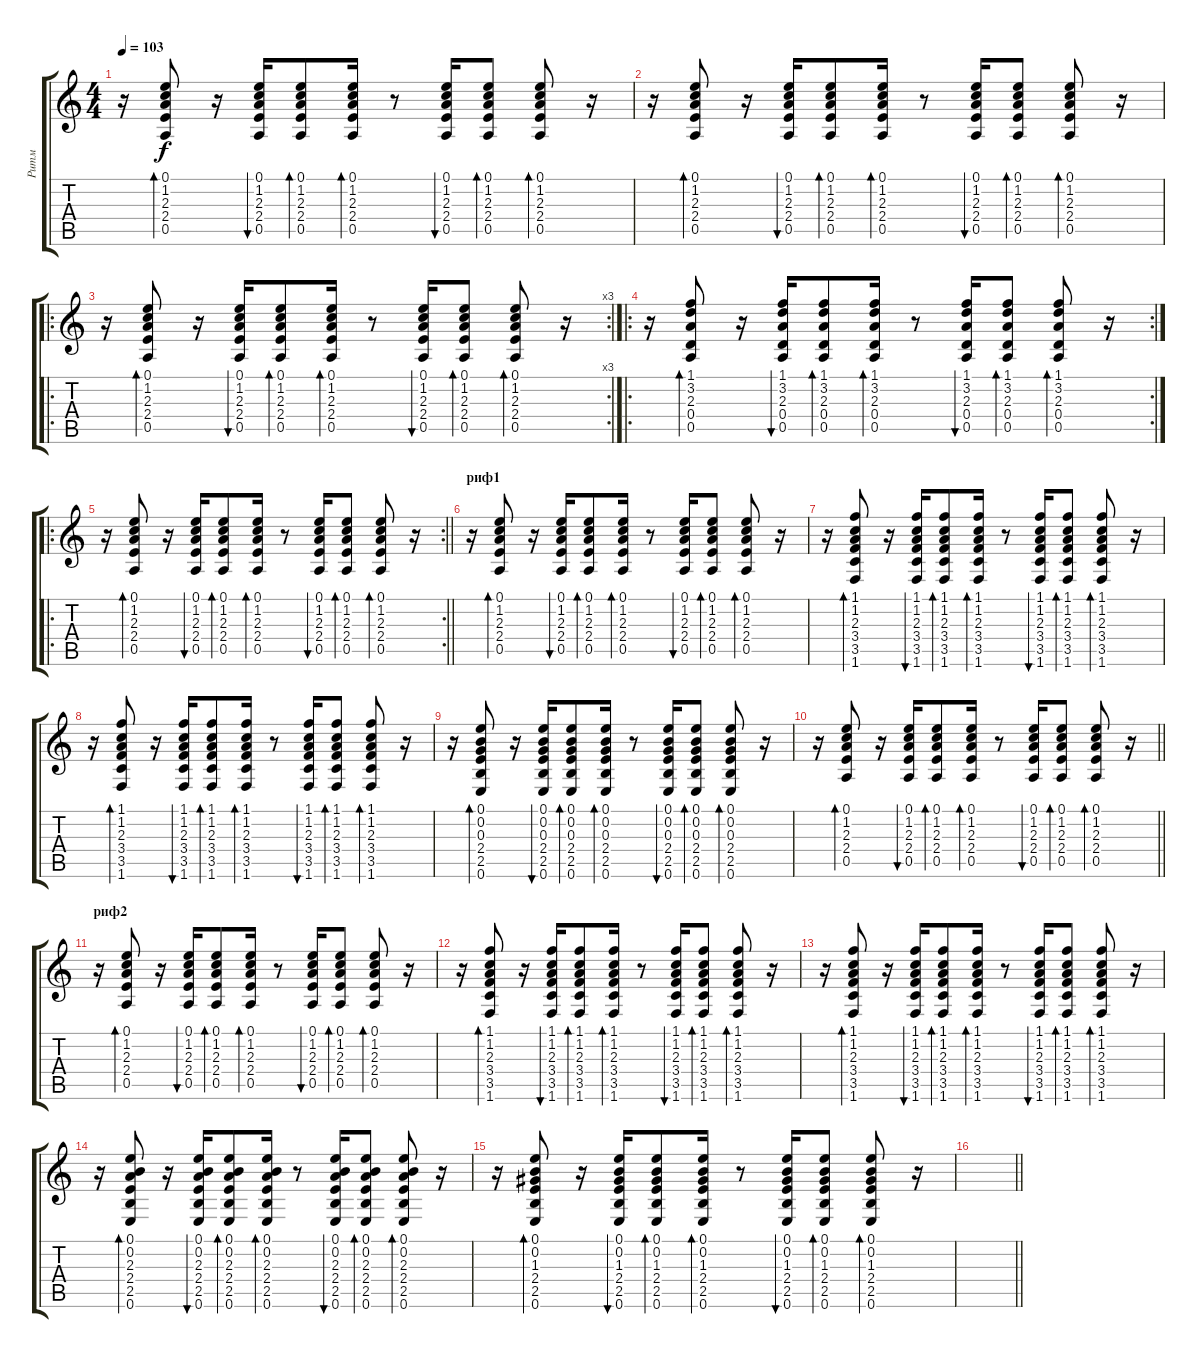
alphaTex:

\track ("Ритм" "Ритм") {instrument acousticguitarsteel}
\staff {score tabs}
\tuning (E4 B3 G3 D3 A2 E2) {hide}
\ts (4 4)
\tempo 103
\clef g2
\ks c
r.16{dy f} (0.1 1.2 2.3 2.4 0.5).8{bd 60} r.16 (0.1 1.2 2.3 2.4 0.5).16{bu 60} (0.1 1.2 2.3 2.4 0.5).8{bd 60} (0.1 1.2 2.3 2.4 0.5).16{bd 60} r.8 (0.1 1.2 2.3 2.4 0.5).16{bu 60} (0.1 1.2 2.3 2.4 0.5).8{bd 60} (0.1 1.2 2.3 2.4 0.5).8{bd 60} r.16 |
r.16 (0.1 1.2 2.3 2.4 0.5).8{bd 60} r.16 (0.1 1.2 2.3 2.4 0.5).16{bu 60} (0.1 1.2 2.3 2.4 0.5).8{bd 60} (0.1 1.2 2.3 2.4 0.5).16{bd 60} r.8 (0.1 1.2 2.3 2.4 0.5).16{bu 60} (0.1 1.2 2.3 2.4 0.5).8{bd 60} (0.1 1.2 2.3 2.4 0.5).8{bd 60} r.16 |
\ro
\rc 3
r.16 (0.1 1.2 2.3 2.4 0.5).8{bd 60} r.16 (0.1 1.2 2.3 2.4 0.5).16{bu 60} (0.1 1.2 2.3 2.4 0.5).8{bd 60} (0.1 1.2 2.3 2.4 0.5).16{bd 60} r.8 (0.1 1.2 2.3 2.4 0.5).16{bu 60} (0.1 1.2 2.3 2.4 0.5).8{bd 60} (0.1 1.2 2.3 2.4 0.5).8{bd 60} r.16 |
\ro
\rc 2
r.16 (1.1 3.2 2.3 0.4 0.5).8{bd 60} r.16 (1.1 3.2 2.3 0.4 0.5).16{bu 60} (1.1 3.2 2.3 0.4 0.5).8{bd 60} (1.1 3.2 2.3 0.4 0.5).16{bd 60} r.8 (1.1 3.2 2.3 0.4 0.5).16{bu 60} (1.1 3.2 2.3 0.4 0.5).8{bd 60} (1.1 3.2 2.3 0.4 0.5).8{bd 60} r.16 |
\ro
\rc 2
\barLineRight lightlight
r.16 (0.1 1.2 2.3 2.4 0.5).8{bd 60} r.16 (0.1 1.2 2.3 2.4 0.5).16{bu 60} (0.1 1.2 2.3 2.4 0.5).8{bd 60} (0.1 1.2 2.3 2.4 0.5).16{bd 60} r.8 (0.1 1.2 2.3 2.4 0.5).16{bu 60} (0.1 1.2 2.3 2.4 0.5).8{bd 60} (0.1 1.2 2.3 2.4 0.5).8{bd 60} r.16 |
\section ("" "риф1")
r.16 (0.1 1.2 2.3 2.4 0.5).8{bd 60} r.16 (0.1 1.2 2.3 2.4 0.5).16{bu 60} (0.1 1.2 2.3 2.4 0.5).8{bd 60} (0.1 1.2 2.3 2.4 0.5).16{bd 60} r.8 (0.1 1.2 2.3 2.4 0.5).16{bu 60} (0.1 1.2 2.3 2.4 0.5).8{bd 60} (0.1 1.2 2.3 2.4 0.5).8{bd 60} r.16 |
r.16 (1.1 1.2 2.3 3.4 3.5 1.6).8{bd 60} r.16 (1.1 1.2 2.3 3.4 3.5 1.6).16{bu 60} (1.1 1.2 2.3 3.4 3.5 1.6).8{bd 60} (1.1 1.2 2.3 3.4 3.5 1.6).16{bd 60} r.8 (1.1 1.2 2.3 3.4 3.5 1.6).16{bu 60} (1.1 1.2 2.3 3.4 3.5 1.6).8{bd 60} (1.1 1.2 2.3 3.4 3.5 1.6).8{bd 60} r.16 |
r.16 (1.1 1.2 2.3 3.4 3.5 1.6).8{bd 60} r.16 (1.1 1.2 2.3 3.4 3.5 1.6).16{bu 60} (1.1 1.2 2.3 3.4 3.5 1.6).8{bd 60} (1.1 1.2 2.3 3.4 3.5 1.6).16{bd 60} r.8 (1.1 1.2 2.3 3.4 3.5 1.6).16{bu 60} (1.1 1.2 2.3 3.4 3.5 1.6).8{bd 60} (1.1 1.2 2.3 3.4 3.5 1.6).8{bd 60} r.16 |
r.16 (0.1 0.2 0.3 2.4 2.5 0.6).8{bd 60} r.16 (0.1 0.2 0.3 2.4 2.5 0.6).16{bu 60} (0.1 0.2 0.3 2.4 2.5 0.6).8{bd 60} (0.1 0.2 0.3 2.4 2.5 0.6).16{bd 60} r.8 (0.1 0.2 0.3 2.4 2.5 0.6).16{bu 60} (0.1 0.2 0.3 2.4 2.5 0.6).8{bd 60} (0.1 0.2 0.3 2.4 2.5 0.6).8{bd 60} r.16 |
\barLineRight lightlight
r.16 (0.1 1.2 2.3 2.4 0.5).8{bd 60} r.16 (0.1 1.2 2.3 2.4 0.5).16{bu 60} (0.1 1.2 2.3 2.4 0.5).8{bd 60} (0.1 1.2 2.3 2.4 0.5).16{bd 60} r.8 (0.1 1.2 2.3 2.4 0.5).16{bu 60} (0.1 1.2 2.3 2.4 0.5).8{bd 60} (0.1 1.2 2.3 2.4 0.5).8{bd 60} r.16 |
\section ("" "риф2")
r.16 (0.1 1.2 2.3 2.4 0.5).8{bd 60} r.16 (0.1 1.2 2.3 2.4 0.5).16{bu 60} (0.1 1.2 2.3 2.4 0.5).8{bd 60} (0.1 1.2 2.3 2.4 0.5).16{bd 60} r.8 (0.1 1.2 2.3 2.4 0.5).16{bu 60} (0.1 1.2 2.3 2.4 0.5).8{bd 60} (0.1 1.2 2.3 2.4 0.5).8{bd 60} r.16 |
r.16 (1.1 1.2 2.3 3.4 3.5 1.6).8{bd 60} r.16 (1.1 1.2 2.3 3.4 3.5 1.6).16{bu 60} (1.1 1.2 2.3 3.4 3.5 1.6).8{bd 60} (1.1 1.2 2.3 3.4 3.5 1.6).16{bd 60} r.8 (1.1 1.2 2.3 3.4 3.5 1.6).16{bu 60} (1.1 1.2 2.3 3.4 3.5 1.6).8{bd 60} (1.1 1.2 2.3 3.4 3.5 1.6).8{bd 60} r.16 |
r.16 (1.1 1.2 2.3 3.4 3.5 1.6).8{bd 60} r.16 (1.1 1.2 2.3 3.4 3.5 1.6).16{bu 60} (1.1 1.2 2.3 3.4 3.5 1.6).8{bd 60} (1.1 1.2 2.3 3.4 3.5 1.6).16{bd 60} r.8 (1.1 1.2 2.3 3.4 3.5 1.6).16{bu 60} (1.1 1.2 2.3 3.4 3.5 1.6).8{bd 60} (1.1 1.2 2.3 3.4 3.5 1.6).8{bd 60} r.16 |
r.16 (0.1 0.2 2.3 2.4 2.5 0.6).8{bd 60} r.16 (0.1 0.2 2.3 2.4 2.5 0.6).16{bu 60} (0.1 0.2 2.3 2.4 2.5 0.6).8{bd 60} (0.1 0.2 2.3 2.4 2.5 0.6).16{bd 60} r.8 (0.1 0.2 2.3 2.4 2.5 0.6).16{bu 60} (0.1 0.2 2.3 2.4 2.5 0.6).8{bd 60} (0.1 0.2 2.3 2.4 2.5 0.6).8{bd 60} r.16 |
r.16 (0.1 0.2 1.3 2.4 2.5 0.6).8{bd 60} r.16 (0.1 0.2 1.3 2.4 2.5 0.6).16{bu 60} (0.1 0.2 1.3 2.4 2.5 0.6).8{bd 60} (0.1 0.2 1.3 2.4 2.5 0.6).16{bd 60} r.8 (0.1 0.2 1.3 2.4 2.5 0.6).16{bu 60} (0.1 0.2 1.3 2.4 2.5 0.6).8{bd 60} (0.1 0.2 1.3 2.4 2.5 0.6).8{bd 60} r.16 |
\barLineRight lightlight
